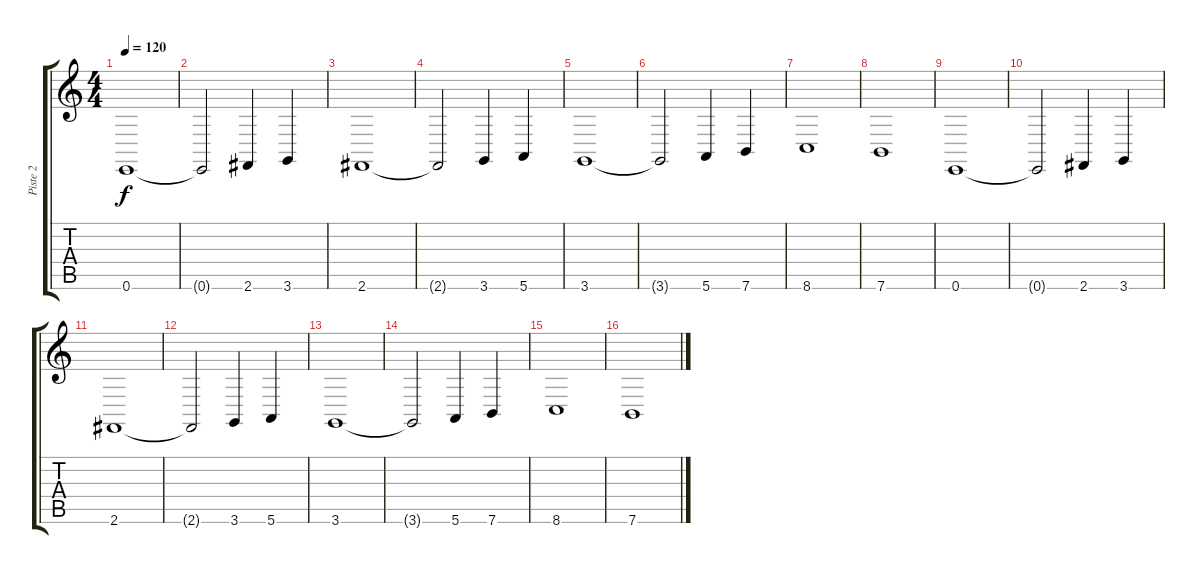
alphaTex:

\track ("Piste 2" "Piste 2") {instrument stringensemble1}
\staff {score tabs}
\tuning (E4 B3 G3 D3 A2 E2) {hide}
\ts (4 4)
\tempo 120
\clef g2
\ks c
0.6.1{dy f} |
0.6{t}.2 2.6.4 3.6.4 |
2.6.1 |
2.6{t}.2 3.6.4 5.6.4 |
3.6.1 |
3.6{t}.2 5.6.4 7.6.4 |
8.6.1 |
7.6.1 |
0.6.1 |
0.6{t}.2 2.6.4 3.6.4 |
2.6.1 |
2.6{t}.2 3.6.4 5.6.4 |
3.6.1 |
3.6{t}.2 5.6.4 7.6.4 |
8.6.1 |
7.6.1
